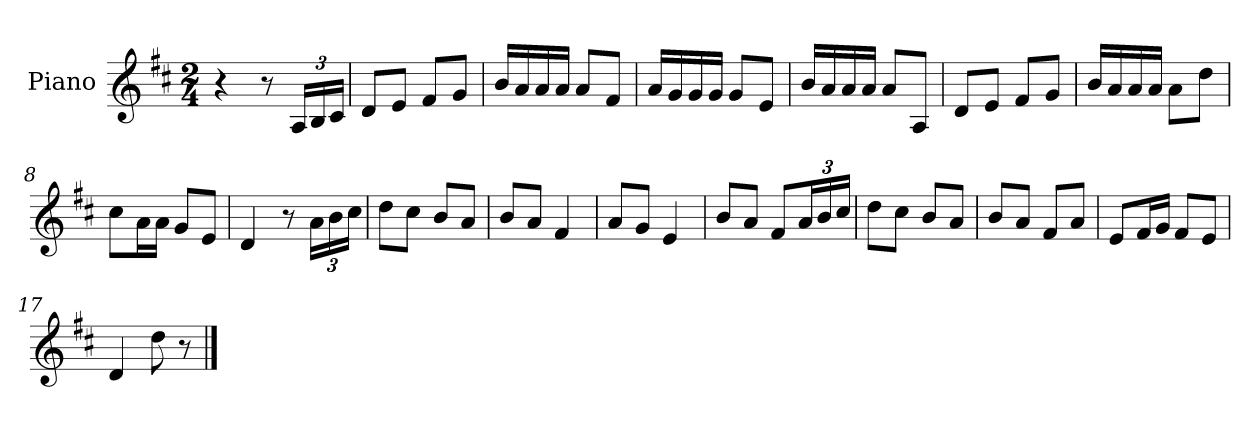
**kern
*part1
*staff1
*I"Piano
*I'Pno.
*clefG2
*k[f#c#]
*M2/4
=1
4r
8r
*Xbrackettup
24A/LL
24B/
24c#/JJ
=2
8d/L
8e/J
8f#/L
8g/J
=3
16b/LL
16a/
16a/
16a/JJ
8a/L
8f#/J
=4
16a/LL
16g/
16g/
16g/JJ
8g/L
8e/J
=5
16b/LL
16a/
16a/
16a/JJ
8a/L
8A/J
=6
8d/L
8e/J
8f#/L
8g/J
=7
16b/LL
16a/
16a/
16a/JJ
8a\L
8dd\J
=8
8cc#\L
16a\L
16a\JJ
8g/L
8e/J
=9
4d/
8r
24a\LL
24b\
24cc#\JJ
!!LO:LB:g=z
=10
8dd\L
8cc#\J
8b/L
8a/J
=11
8b/L
8a/J
4f#/
=12
8a/L
8g/J
4e/
=13
8b/L
8a/J
8f#/L
24a/L
24b/
24cc#/JJ
=14
8dd\L
8cc#\J
8b/L
8a/J
=15
8b/L
8a/J
8f#/L
8a/J
=16
8e/L
16f#/L
16g/JJ
8f#/L
8e/J
=17
4d/
8dd\
8r
==
*-
